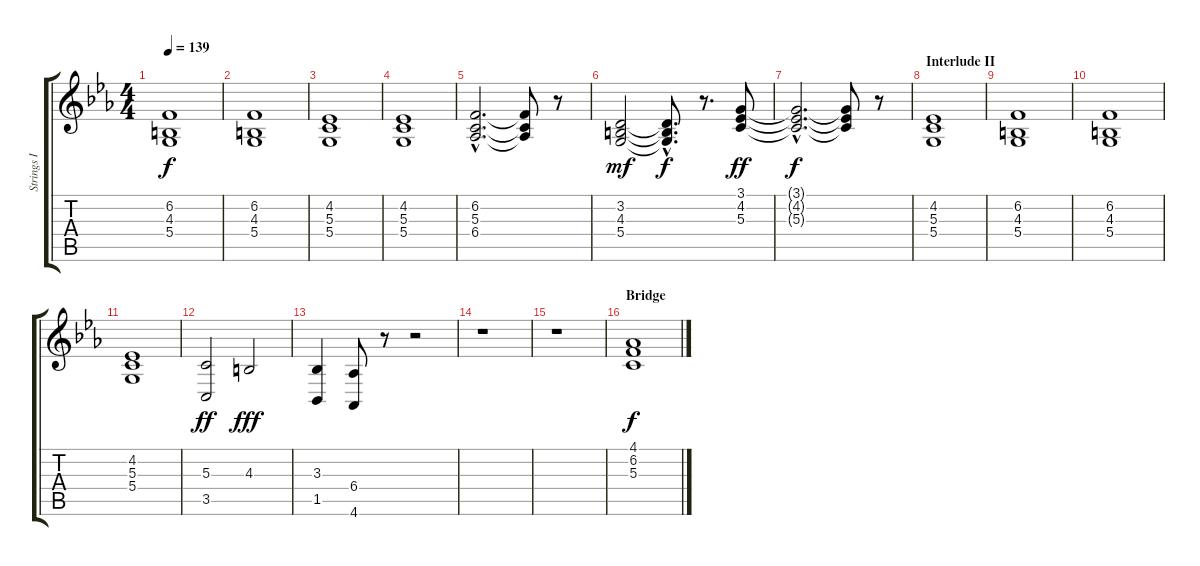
\track ("Strings I" "Strings I") {instrument synthstrings1}
\staff {score tabs}
\tuning (E4 B3 G3 D3 A2 E2) {hide}
\ts (4 4)
\tempo 139
\clef g2
\ks cminor
(6.2 4.3 5.4).1{dy f} |
(6.2 4.3 5.4).1 |
(4.2 5.3 5.4).1 |
(4.2 5.3 5.4).1 |
(6.2{hac} 5.3{hac} 6.4{hac}).2{d} (6.2{t} 5.3{t} 6.4{t}).8 r.8 |
(3.2 4.3 5.4).2{dy mf} (3.2{hac t} 4.3{hac t} 5.4{hac t}).8{d dy f} r.8{d} (3.1 4.2 5.3).8{dy ff} |
(3.1{hac t} 4.2{hac t} 5.3{hac t}).2{d dy f} (3.1{t} 4.2{t} 5.3{t}).8 r.8 |
\section ("" "Interlude II")
(4.2 5.3 5.4).1 |
(6.2 4.3 5.4).1 |
(6.2 4.3 5.4).1 |
(4.2 5.3 5.4).1 |
(5.3 3.5).2{dy ff} 4.3.2{dy fff} |
(3.3 1.5).4 (6.4 4.6).8 r.8 r.2 |
r.1 |
r.1 |
\section ("" "Bridge")
(4.1 6.2 5.3).1{dy f}
